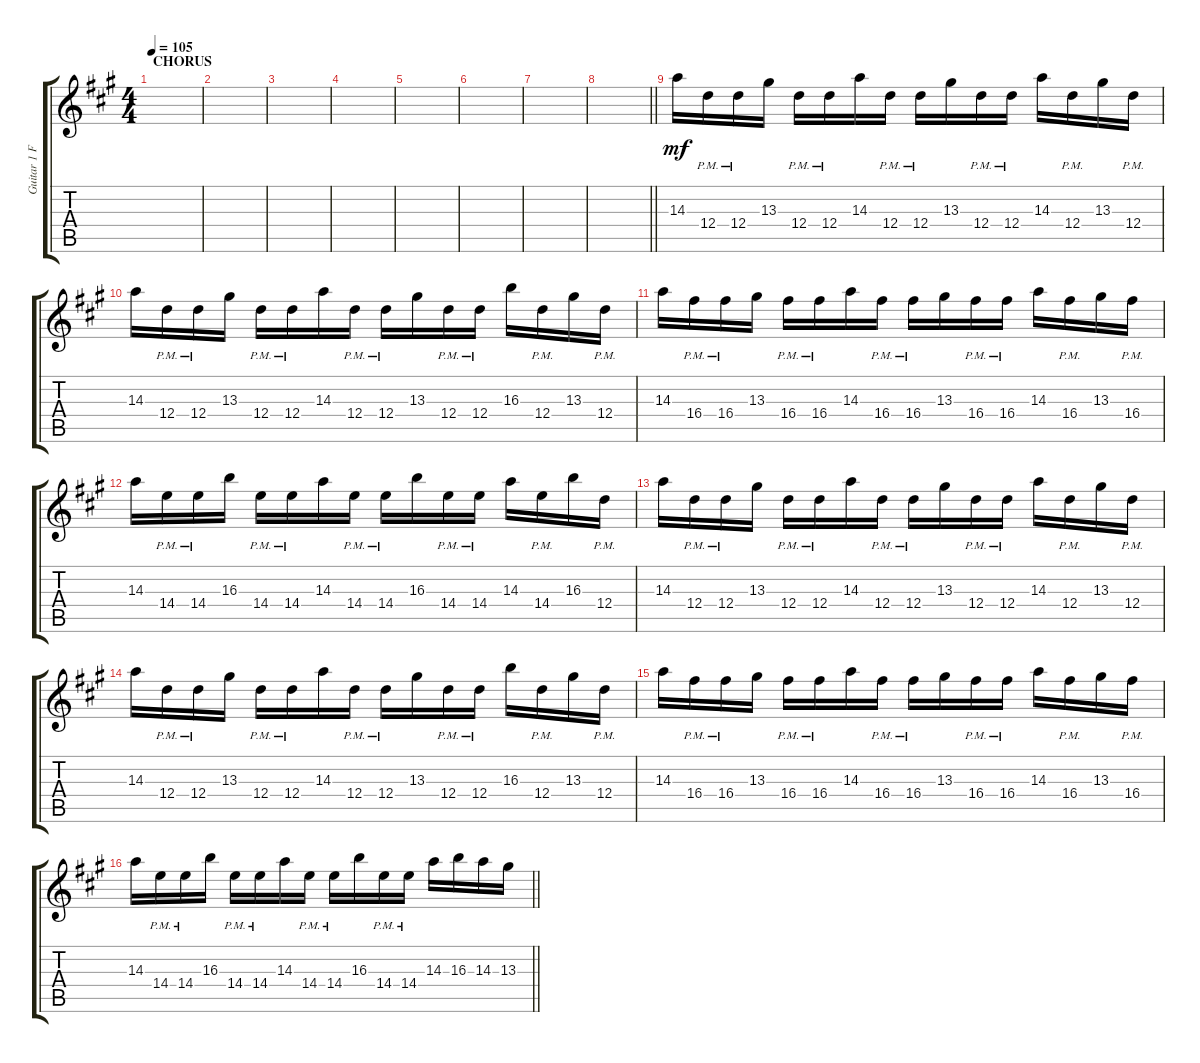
\track ("Guitar 1 FX and Dub" "Guitar 1 F") {instrument electricguitarjazz}
\staff {score tabs}
\tuning (E4 B3 G3 D3 A2 E2) {hide}
\ts (4 4)
\section ("" "CHORUS")
\tempo 105
\clef g2
\ks f#minor
|
|
|
|
|
|
|
\barLineRight lightlight
|
14.3.16{dy mf balance 13} 12.4{pm}.16 12.4{pm}.16 13.3.16 12.4{pm}.16 12.4{pm}.16 14.3.16 12.4{pm}.16 12.4{pm}.16 13.3.16 12.4{pm}.16 12.4{pm}.16 14.3.16 12.4{pm}.16 13.3.16 12.4{pm}.16 |
14.3.16 12.4{pm}.16 12.4{pm}.16 13.3.16 12.4{pm}.16 12.4{pm}.16 14.3.16 12.4{pm}.16 12.4{pm}.16 13.3.16 12.4{pm}.16 12.4{pm}.16 16.3.16 12.4{pm}.16 13.3.16 12.4{pm}.16 |
14.3.16 16.4{pm}.16 16.4{pm}.16 13.3.16 16.4{pm}.16 16.4{pm}.16 14.3.16 16.4{pm}.16 16.4{pm}.16 13.3.16 16.4{pm}.16 16.4{pm}.16 14.3.16 16.4{pm}.16 13.3.16 16.4{pm}.16 |
14.3.16 14.4{pm}.16 14.4{pm}.16 16.3.16 14.4{pm}.16 14.4{pm}.16 14.3.16 14.4{pm}.16 14.4{pm}.16 16.3.16 14.4{pm}.16 14.4{pm}.16 14.3.16 14.4{pm}.16 16.3.16 12.4{pm}.16 |
14.3.16 12.4{pm}.16 12.4{pm}.16 13.3.16 12.4{pm}.16 12.4{pm}.16 14.3.16 12.4{pm}.16 12.4{pm}.16 13.3.16 12.4{pm}.16 12.4{pm}.16 14.3.16 12.4{pm}.16 13.3.16 12.4{pm}.16 |
14.3.16 12.4{pm}.16 12.4{pm}.16 13.3.16 12.4{pm}.16 12.4{pm}.16 14.3.16 12.4{pm}.16 12.4{pm}.16 13.3.16 12.4{pm}.16 12.4{pm}.16 16.3.16 12.4{pm}.16 13.3.16 12.4{pm}.16 |
14.3.16 16.4{pm}.16 16.4{pm}.16 13.3.16 16.4{pm}.16 16.4{pm}.16 14.3.16 16.4{pm}.16 16.4{pm}.16 13.3.16 16.4{pm}.16 16.4{pm}.16 14.3.16 16.4{pm}.16 13.3.16 16.4{pm}.16 |
\barLineRight lightlight
14.3.16 14.4{pm}.16 14.4{pm}.16 16.3.16 14.4{pm}.16 14.4{pm}.16 14.3.16 14.4{pm}.16 14.4{pm}.16 16.3.16 14.4{pm}.16 14.4{pm}.16 14.3.16 16.3.16 14.3.16 13.3.16
